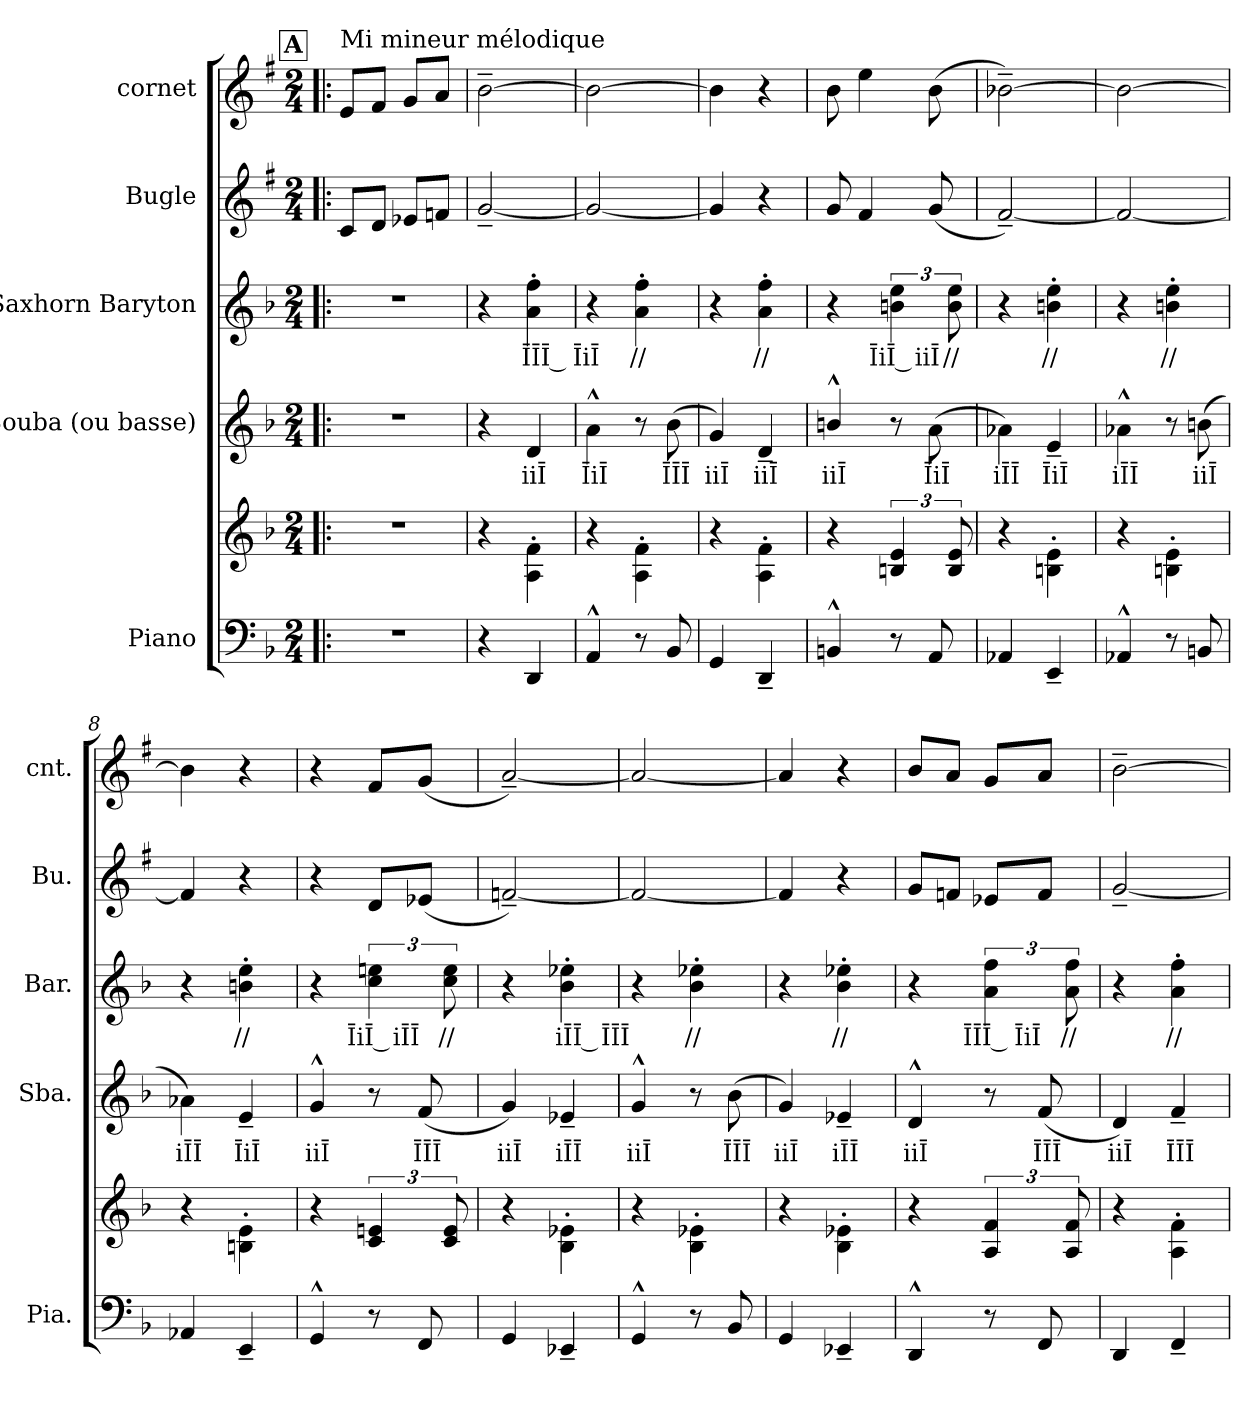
**kern	**kern	**kern	**text	**kern	**text	**kern	**kern
*part5	*part5	*part4	*part4	*part3	*part3	*part2	*part1
*staff6	*staff5	*staff4	*staff4	*staff3	*staff3	*staff2	*staff1
*I"Piano	*	*I"Souba (ou basse)	*	*I"Saxhorn Baryton	*	*I"Bugle	*I"cornet
*I'Pia.	*	*I'Sba.	*	*I'Bar.	*	*I'Bu.	*I'cnt.
*clefF4	*clefG2	*clefG2	*	*clefG2	*	*clefG2	*clefG2
*	*	*ITrd15c26	*	*ITrd8c14	*	*ITrd1c2	*ITrd1c2
*k[b-]	*k[b-]	*k[b-]	*	*k[b-]	*	*k[b-]	*k[b-]
*M2/4	*M2/4	*M2/4	*	*M2/4	*	*M2/4	*M2/4
!!LO:REH:place=s1:a:B:fs=14:t=A
=1!|:	=1!|:	=1!|:	=1!|:	=1!|:	=1!|:	=1!|:	=1!|:
!	!	!	!	!	!	!	!LO:TX:a:t=Mi mineur mélodique
2r	2r	2r	.	2r	.	8B-/L	8d/L
.	.	.	.	.	.	8c/J	8e/J
.	.	.	.	.	.	8d-X/L	8f/L
.	.	.	.	.	.	8e-X/J	8g/J
=2	=2	=2	=2	=2	=2	=2	=2
4r	4r	4r	.	4r	.	[2f~/	[2a~\
!	!	!	!LO:LY:b	!	!LO:LY:b	!	!
4DD/	4A\' 4f\'	4DD/	iiĪ	4A\' 4f\'	ĪĪĪ ĪiĪ	.	.
=3	=3	=3	=3	=3	=3	=3	=3
!	!	!	!LO:LY:b	!	!	!	!
4AA^^/	4r	4AA^^\	ĪiĪ	4r	.	2f/_	2a\_
!	!	!	!	!	!LO:LY:b	!	!
8r	4A\' 4f\'	8r	.	4A\' 4f\'	//	.	.
!	!	!	!LO:LY:b	!	!	!	!
8BB-/	.	(>8BB-\	ĪĪĪ	.	.	.	.
=4	=4	=4	=4	=4	=4	=4	=4
!	!	!	!LO:LY:b	!	!	!	!
4GG/	4r	4GG/)	iiĪ	4r	.	4f/]	4a\]
!	!	!	!LO:LY:b	!	!LO:LY:b	!	!
4DD~/	4A\' 4f\'	4DD~/	iiĪ	4A\' 4f\'	//	4r	4r
=5	=5	=5	=5	=5	=5	=5	=5
!	!	!	!LO:LY:b	!	!	!	!
4BBn^^/	4r	4BBn^^/	iiĪ	4r	.	8f/	8a\
.	.	.	.	.	.	4e/	4dd\
!	!	!	!	!	!LO:LY:b	!	!
8r	6Bn/ 6e/	8r	.	6Bn\ 6e\	ĪiĪ iiĪ	.	.
!	!	!	!LO:LY:b	!	!	!	!
8AA/	.	(>8AA\	ĪiĪ	.	.	(<8f/	(>8a\
!	!	!	!	!	!LO:LY:b	!	!
.	12B/ 12e/	.	.	12B\ 12e\	//	.	.
=6	=6	=6	=6	=6	=6	=6	=6
!	!	!	!LO:LY:b	!	!	!	!
4AA-X/	4r	4AA-X\)	iĪĪ	4r	.	[2e~/)	[2a-X~\)
!	!	!	!LO:LY:b	!	!LO:LY:b	!	!
4EE~/	4Bn\' 4e\'	4EE~/	ĪiĪ	4Bn\' 4e\'	//	.	.
=7	=7	=7	=7	=7	=7	=7	=7
!	!	!	!LO:LY:b	!	!	!	!
4AA-X^^/	4r	4AA-X^^\	iĪĪ	4r	.	2e/_	2a-\_
!	!	!	!	!	!LO:LY:b	!	!
8r	4Bn\' 4e\'	8r	.	4Bn\' 4e\'	//	.	.
!	!	!	!LO:LY:b	!	!	!	!
8BBn/	.	(>8BBn\	iiĪ	.	.	.	.
=8	=8	=8	=8	=8	=8	=8	=8
!	!	!	!LO:LY:b	!	!	!	!
4AA-X/	4r	4AA-X\)	iĪĪ	4r	.	4e/]	4a-\]
!	!	!	!LO:LY:b	!	!LO:LY:b	!	!
4EE~/	4Bn\' 4e\'	4EE~/	ĪiĪ	4Bn\' 4e\'	//	4r	4r
!!LO:LB:g=z
=9	=9	=9	=9	=9	=9	=9	=9
!	!	!	!LO:LY:b	!	!	!	!
4GG^^/	4r	4GG^^/	iiĪ	4r	.	4r	4r
!	!	!	!	!	!LO:LY:b	!	!
8r	6c/ 6en/	8r	.	6c\ 6en\	ĪiĪ iĪĪ	8c/L	8e/L
!	!	!	!LO:LY:b	!	!	!	!
8FF/	.	(<8FF/	ĪĪĪ	.	.	(<8d-X/J	(<8f/J
!	!	!	!	!	!LO:LY:b	!	!
.	12c/ 12e/	.	.	12c\ 12e\	//	.	.
=10	=10	=10	=10	=10	=10	=10	=10
!	!	!	!LO:LY:b	!	!	!	!
4GG/	4r	4GG/)	iiĪ	4r	.	[2e-X~/)	[2g~/)
!	!	!	!LO:LY:b	!	!LO:LY:b	!	!
4EE-X~/	4B-\' 4e-X\'	4EE-X~/	iĪĪ	4B-\' 4e-X\'	iĪĪ ĪĪĪ	.	.
=11	=11	=11	=11	=11	=11	=11	=11
!	!	!	!LO:LY:b	!	!	!	!
4GG^^/	4r	4GG^^/	iiĪ	4r	.	2e-/_	2g/_
!	!	!	!	!	!LO:LY:b	!	!
8r	4B-\' 4e-X\'	8r	.	4B-\' 4e-X\'	//	.	.
!	!	!	!LO:LY:b	!	!	!	!
8BB-/	.	(>8BB-\	ĪĪĪ	.	.	.	.
=12	=12	=12	=12	=12	=12	=12	=12
!	!	!	!LO:LY:b	!	!	!	!
4GG/	4r	4GG/)	iiĪ	4r	.	4e-/]	4g/]
!	!	!	!LO:LY:b	!	!LO:LY:b	!	!
4EE-X~/	4B-\' 4e-X\'	4EE-X~/	iĪĪ	4B-\' 4e-X\'	//	4r	4r
=13	=13	=13	=13	=13	=13	=13	=13
!	!	!	!LO:LY:b	!	!	!	!
4DD^^/	4r	4DD^^/	iiĪ	4r	.	8f/L	8a/L
.	.	.	.	.	.	8e-X/J	8g/J
!	!	!	!	!	!LO:LY:b	!	!
8r	6A/ 6f/	8r	.	6A\ 6f\	ĪĪĪ ĪiĪ	8d-X/L	8f/L
!	!	!	!LO:LY:b	!	!	!	!
8FF/	.	(<8FF/	ĪĪĪ	.	.	8e-/J	8g/J
!	!	!	!	!	!LO:LY:b	!	!
.	12A/ 12f/	.	.	12A\ 12f\	//	.	.
=14	=14	=14	=14	=14	=14	=14	=14
!	!	!	!LO:LY:b	!	!	!	!
4DD/	4r	4DD/)	iiĪ	4r	.	[2f~/	[2a~\
!	!	!	!LO:LY:b	!	!LO:LY:b	!	!
4FF~/	4A\' 4f\'	4FF~/	ĪĪĪ	4A\' 4f\'	//	.	.
=	=	=	=	=	=	=	=
*-	*-	*-	*-	*-	*-	*-	*-
